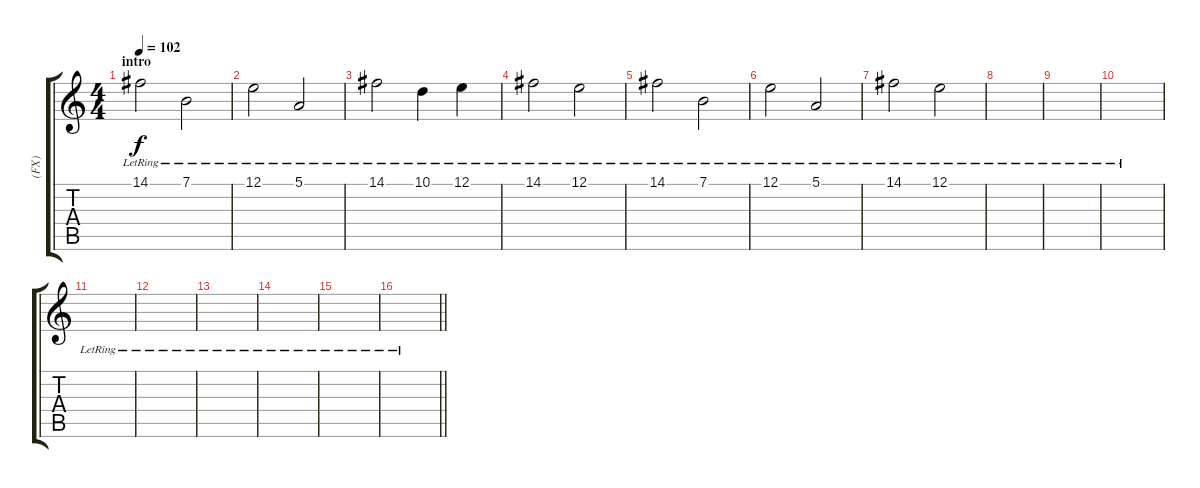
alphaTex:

\track ("(FX)" "(FX)") {instrument musicbox}
\staff {score tabs}
\tuning (E4 B3 G3 D3 A2 E2) {hide}
\ts (4 4)
\section ("" "intro")
\tempo 102
\clef g2
\ks c
14.1{lr}.2{dy f instrument musicbox} 7.1{lr}.2 |
12.1{lr}.2 5.1{lr}.2 |
14.1{lr}.2 10.1{lr}.4 12.1{lr}.4 |
14.1{lr}.2 12.1{lr}.2 |
14.1{lr}.2 7.1{lr}.2 |
12.1{lr}.2 5.1{lr}.2 |
14.1{lr}.2 12.1{lr}.2 |
|
|
|
|
|
|
|
|
\barLineRight lightlight
